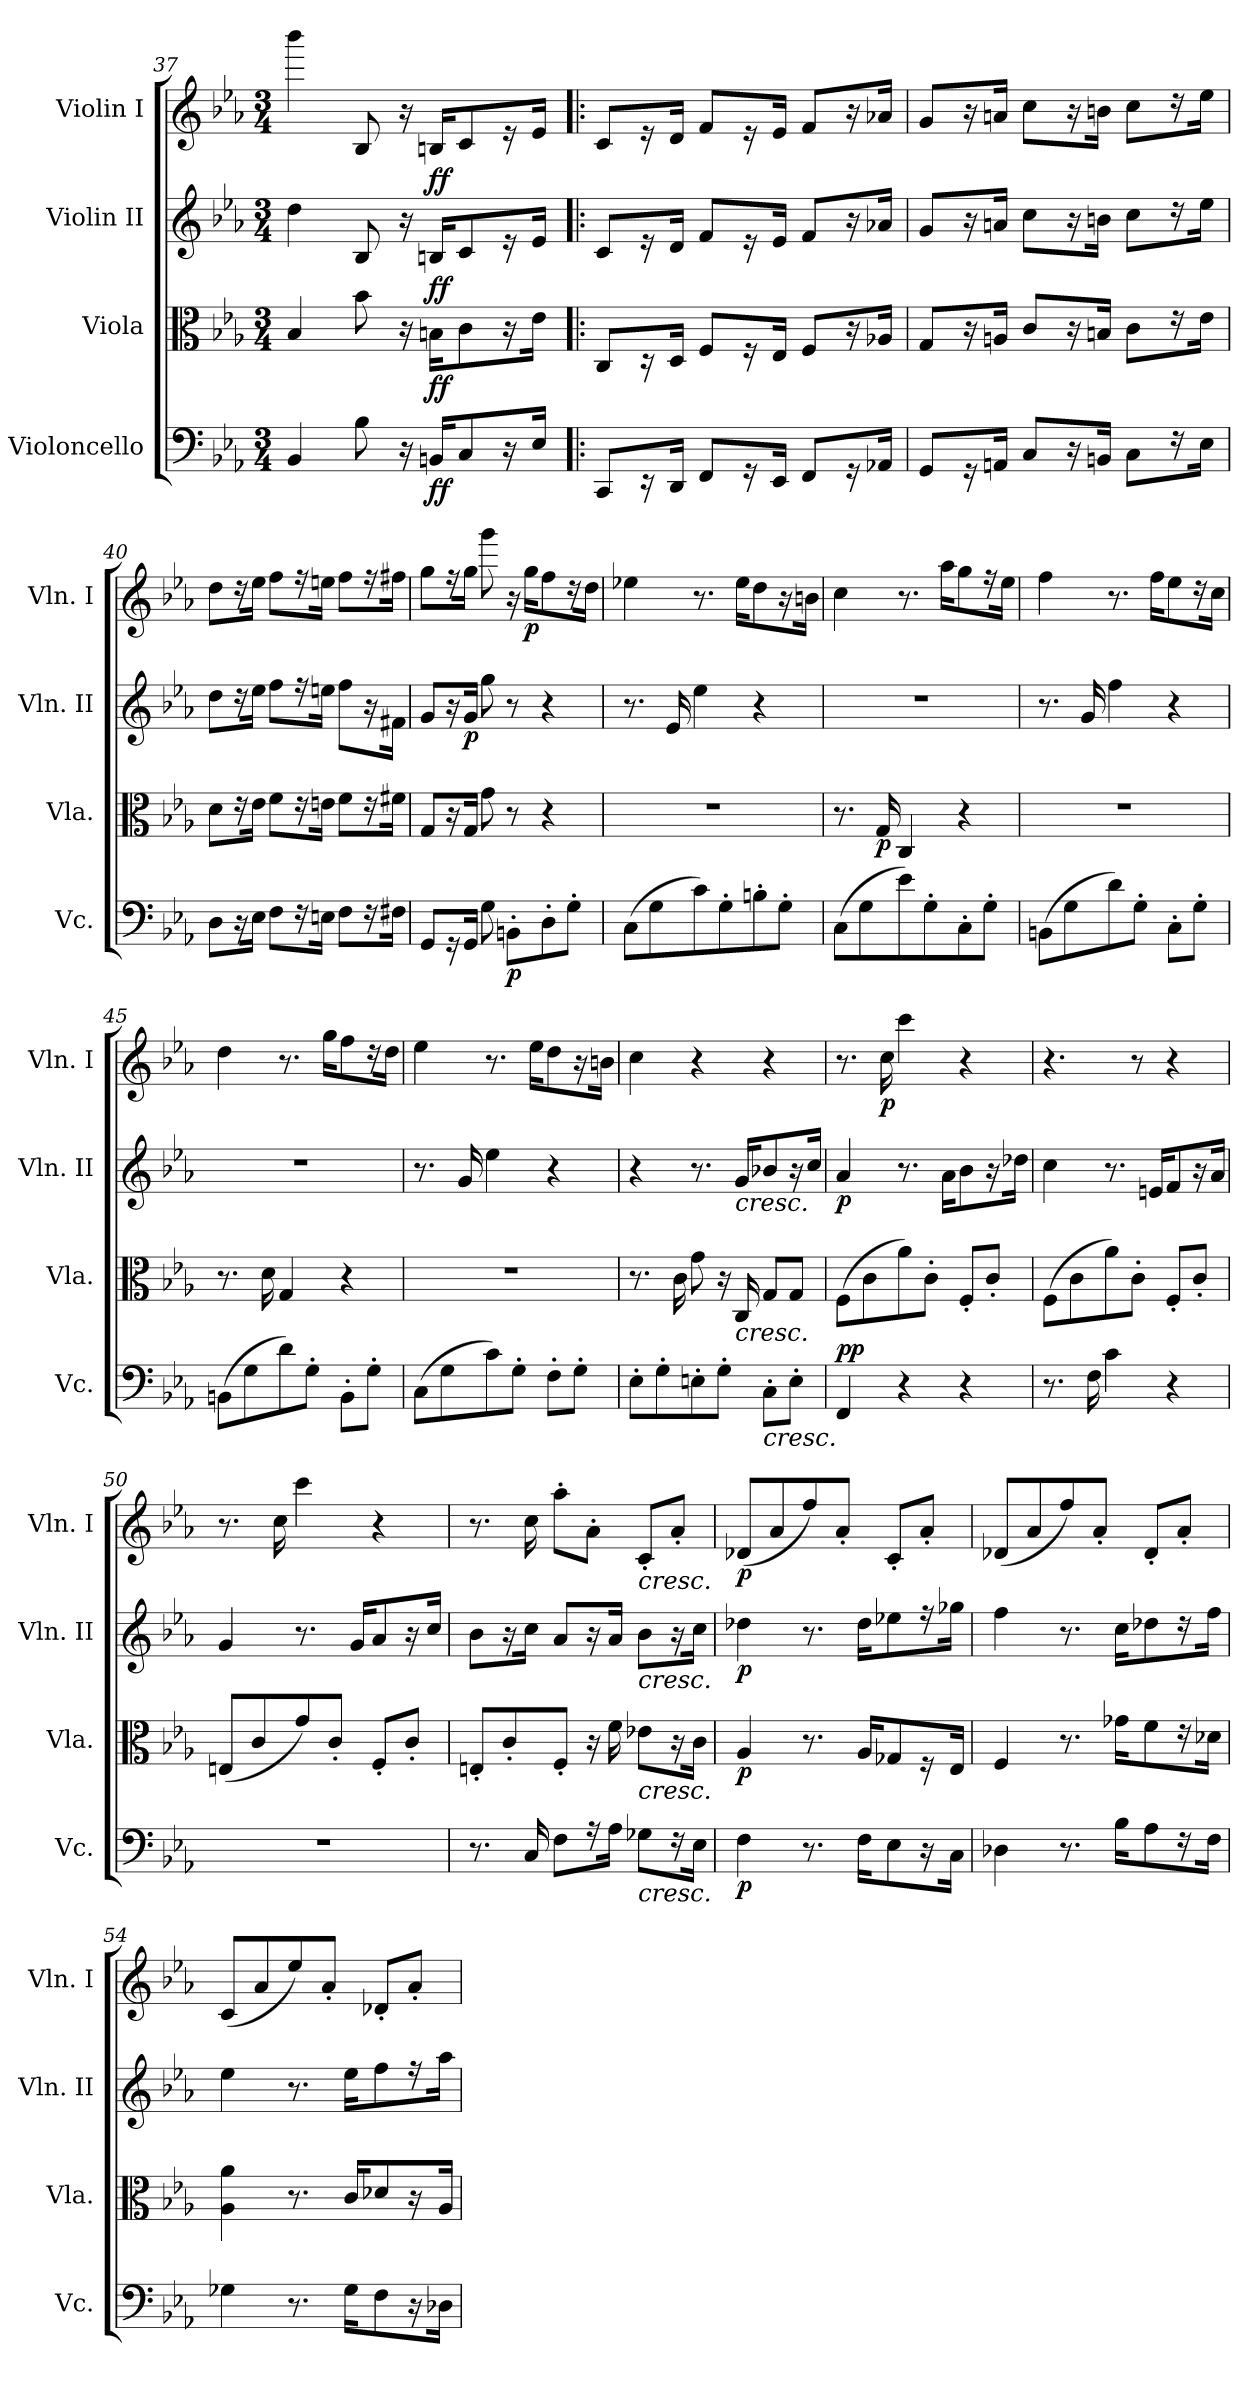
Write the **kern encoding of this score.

**kern	**dynam	**kern	**dynam	**kern	**dynam	**kern	**dynam
*part4	*part4	*part3	*part3	*part2	*part2	*part1	*part1
*staff4	*staff4	*staff3	*staff3	*staff2	*staff2	*staff1	*staff1
*I"Violoncello	*	*I"Viola	*	*I"Violin II	*	*I"Violin I	*
*I'Vc.	*	*I'Vla.	*	*I'Vln. II	*	*I'Vln. I	*
*clefF4	*	*clefC3	*	*clefG2	*	*clefG2	*
*k[b-e-a-]	*	*k[b-e-a-]	*	*k[b-e-a-]	*	*k[b-e-a-]	*
*E-:	*	*E-:	*	*E-:	*	*E-:	*
*M3/4	*	*M3/4	*	*M3/4	*	*M3/4	*
=37	=37	=37	=37	=37	=37	=37	=37
4BB-	.	4B-	.	4dd	.	4bbb-	.
8B-	.	8b-	.	8B-	.	8B-	.
16r	.	16r	.	16r	.	16r	.
16BBnKL	ff	16BnKL	ff	16BnKL	ff	16BnKL	ff
8C	.	8c	.	8c	.	8c	.
16r	.	16r	.	16r	.	16r	.
16E-Jk	.	16e-Jk	.	16e-Jk	.	16e-Jk	.
=38!|:	=38!|:	=38!|:	=38!|:	=38!|:	=38!|:	=38!|:	=38!|:
8CCL	.	8CL	.	8cL	.	8cL	.
16r	.	16r	.	16r	.	16r	.
16DDJk	.	16DJk	.	16dJk	.	16dJk	.
8FFL	.	8FL	.	8fL	.	8fL	.
16r	.	16r	.	16r	.	16r	.
16EE-Jk	.	16E-Jk	.	16e-Jk	.	16e-Jk	.
8FFL	.	8FL	.	8fL	.	8fL	.
16r	.	16r	.	16r	.	16r	.
16AA-XJk	.	16A-XJk	.	16a-XJk	.	16a-XJk	.
=39	=39	=39	=39	=39	=39	=39	=39
8GGL	.	8GL	.	8gL	.	8gL	.
16r	.	16r	.	16r	.	16r	.
16AAnJk	.	16AnJk	.	16anJk	.	16anJk	.
8CL	.	8cL	.	8ccL	.	8ccL	.
16r	.	16r	.	16r	.	16r	.
16BBnJk	.	16BnJk	.	16bnJk	.	16bnJk	.
8CL	.	8cL	.	8ccL	.	8ccL	.
16r	.	16r	.	16r	.	16r	.
16E-Jk	.	16e-Jk	.	16ee-Jk	.	16ee-Jk	.
=40	=40	=40	=40	=40	=40	=40	=40
8DL	.	8dL	.	8ddL	.	8ddL	.
16r	.	16r	.	16r	.	16r	.
16E-Jk	.	16e-Jk	.	16ee-Jk	.	16ee-Jk	.
8FL	.	8fL	.	8ffL	.	8ffL	.
16r	.	16r	.	16r	.	16r	.
16EnJk	.	16enJk	.	16eenJk	.	16eenJk	.
8FL	.	8fL	.	8ffL	.	8ffL	.
16r	.	16r	.	16r	.	16r	.
16F#XJk	.	16f#XJk	.	16f#XJk	.	16ff#XJk	.
=41	=41	=41	=41	=41	=41	=41	=41
8GGL	.	8GL	.	8gL	.	8ggL	.
16r	.	16r	.	16r	.	16r	.
16GGJk	.	16GJk	.	16gJk	p	16ggJk	.
8G	.	8g	.	8gg	.	8ggg	.
8BBn'L	p	8r	.	8r	.	16r	.
.	.	.	.	.	.	16ggKL	p
8D'	.	4r	.	4r	.	8ff	.
8G'J	.	.	.	.	.	16r	.
.	.	.	.	.	.	16ddJk	.
=42	=42	=42	=42	=42	=42	=42	=42
(8CL	.	2.r	.	8.r	.	4ee-X	.
8G	.	.	.	.	.	.	.
.	.	.	.	16e-	.	.	.
8c)	.	.	.	4ee-	.	8.r	.
8G'	.	.	.	.	.	.	.
.	.	.	.	.	.	16ee-KL	.
8Bn'	.	.	.	4r	.	8dd	.
8G'J	.	.	.	.	.	16r	.
.	.	.	.	.	.	16bnJk	.
=43	=43	=43	=43	=43	=43	=43	=43
(8CL	.	8.r	.	2.r	.	4cc	.
8G	.	.	.	.	.	.	.
.	.	16G	p	.	.	.	.
8e-)	.	4C	.	.	.	8.r	.
8G'	.	.	.	.	.	.	.
.	.	.	.	.	.	16aa-KL	.
8C'	.	4r	.	.	.	8gg	.
8G'J	.	.	.	.	.	16r	.
.	.	.	.	.	.	16ee-Jk	.
=44	=44	=44	=44	=44	=44	=44	=44
(8BBnL	.	2.r	.	8.r	.	4ff	.
8G	.	.	.	.	.	.	.
.	.	.	.	16g	.	.	.
8d)	.	.	.	4ff	.	8.r	.
8G'J	.	.	.	.	.	.	.
.	.	.	.	.	.	16ffKL	.
8C'L	.	.	.	4r	.	8ee-	.
8G'J	.	.	.	.	.	16r	.
.	.	.	.	.	.	16ccJk	.
=45	=45	=45	=45	=45	=45	=45	=45
(8BBnL	.	8.r	.	2.r	.	4dd	.
8G	.	.	.	.	.	.	.
.	.	16d	.	.	.	.	.
8d)	.	4G	.	.	.	8.r	.
8G'J	.	.	.	.	.	.	.
.	.	.	.	.	.	16ggKL	.
8BB'L	.	4r	.	.	.	8ff	.
8G'J	.	.	.	.	.	16r	.
.	.	.	.	.	.	16ddJk	.
=46	=46	=46	=46	=46	=46	=46	=46
(8CL	.	2.r	.	8.r	.	4ee-	.
8G	.	.	.	.	.	.	.
.	.	.	.	16g	.	.	.
8c)	.	.	.	4ee-	.	8.r	.
8G'J	.	.	.	.	.	.	.
.	.	.	.	.	.	16ee-KL	.
8F'L	.	.	.	4r	.	8dd	.
8G'J	.	.	.	.	.	16r	.
.	.	.	.	.	.	16bnJk	.
=47	=47	=47	=47	=47	=47	=47	=47
8E-'L	.	8.r	.	4r	.	4cc	.
8G'	.	.	.	.	.	.	.
.	.	16c	.	.	.	.	.
8En'	.	8g	.	8.r	.	4r	.
8G'J	.	16r	.	.	.	.	.
!	!	!	!	!LO:TX:b:i:t=cresc.	!	!	!
!	!	!LO:TX:b:i:t=cresc.	!	!	!	!	!
.	.	16C	.	16gKL	.	.	.
!LO:TX:b:i:t=cresc.	!	!	!	!	!	!	!
8C'L	.	8GL	.	8b-X	.	4r	.
8E'J	.	8GJ	.	16r	.	.	.
.	.	.	.	16ccJk	.	.	.
=48	=48	=48	=48	=48	=48	=48	=48
!	!LO:DY:a	!	!	!	!	!	!
4FF	pp	(8FL	.	4a-	p	8.r	.
.	.	8c	.	.	.	.	.
.	.	.	.	.	.	16cc	p
4r	.	8a-)	.	8.r	.	4ccc	.
.	.	8c'J	.	.	.	.	.
.	.	.	.	16a-KL	.	.	.
4r	.	8F'L	.	8b-	.	4r	.
.	.	8c'J	.	16r	.	.	.
.	.	.	.	16dd-XJk	.	.	.
=49	=49	=49	=49	=49	=49	=49	=49
8.r	.	(8FL	.	4cc	.	4.r	.
.	.	8c	.	.	.	.	.
16F	.	.	.	.	.	.	.
4c	.	8a-)	.	8.r	.	.	.
.	.	8c'J	.	.	.	8r	.
.	.	.	.	16enKL	.	.	.
4r	.	8F'L	.	8f	.	4r	.
.	.	8c'J	.	16r	.	.	.
.	.	.	.	16a-Jk	.	.	.
=50	=50	=50	=50	=50	=50	=50	=50
2.r	.	(8EnL	.	4g	.	8.r	.
.	.	8c	.	.	.	.	.
.	.	.	.	.	.	16cc	.
.	.	8g)	.	8.r	.	4ccc	.
.	.	8c'J	.	.	.	.	.
.	.	.	.	16gKL	.	.	.
.	.	8F'L	.	8a-	.	4r	.
.	.	8c'J	.	16r	.	.	.
.	.	.	.	16ccJk	.	.	.
=51	=51	=51	=51	=51	=51	=51	=51
8.r	.	8En'L	.	8b-L	.	8.r	.
.	.	8c'	.	16r	.	.	.
16C	.	.	.	16ccJk	.	16cc	.
8FL	.	8F'J	.	8a-L	.	8aa-'L	.
16r	.	16r	.	16r	.	8a-'J	.
16A-Jk	.	16f	.	16a-Jk	.	.	.
!	!	!	!	!	!	!LO:TX:b:i:t=cresc.	!
!	!	!	!	!LO:TX:b:i:t=cresc.	!	!	!
!	!	!LO:TX:b:i:t=cresc.	!	!	!	!	!
!LO:TX:b:i:t=cresc.	!	!	!	!	!	!	!
8G-XL	.	8e-XL	.	8b-L	.	8c'L	.
16r	.	16r	.	16r	.	8a-'J	.
16E-Jk	.	16cJk	.	16ccJk	.	.	.
=52	=52	=52	=52	=52	=52	=52	=52
4F	p	4A-	p	4dd-X	p	(8d-XL	p
.	.	.	.	.	.	8a-	.
8.r	.	8.r	.	8.r	.	8ff)	.
.	.	.	.	.	.	8a-'J	.
16FKL	.	16A-KL	.	16dd-KL	.	.	.
8E-	.	8G-X	.	8ee-X	.	8c'L	.
16r	.	16r	.	16r	.	8a-'J	.
16CJk	.	16E-Jk	.	16gg-XJk	.	.	.
=53	=53	=53	=53	=53	=53	=53	=53
4D-X	.	4F	.	4ff	.	(8d-XL	.
.	.	.	.	.	.	8a-	.
8.r	.	8.r	.	8.r	.	8ff)	.
.	.	.	.	.	.	8a-'J	.
16B-KL	.	16g-XKL	.	16ccKL	.	.	.
8A-	.	8f	.	8dd-X	.	8d-'L	.
16r	.	16r	.	16r	.	8a-'J	.
16FJk	.	16d-XJk	.	16ffJk	.	.	.
=54	=54	=54	=54	=54	=54	=54	=54
4G-X	.	4A- 4a-	.	4ee-	.	(8cL	.
.	.	.	.	.	.	8a-	.
8.r	.	8.r	.	8.r	.	8ee-)	.
.	.	.	.	.	.	8a-'J	.
16G-KL	.	16cKL	.	16ee-KL	.	.	.
8F	.	8d-X	.	8ff	.	8d-X'L	.
16r	.	16r	.	16r	.	8a-'J	.
16D-XJk	.	16A-Jk	.	16aa-Jk	.	.	.
=	=	=	=	=	=	=	=
*-	*-	*-	*-	*-	*-	*-	*-
